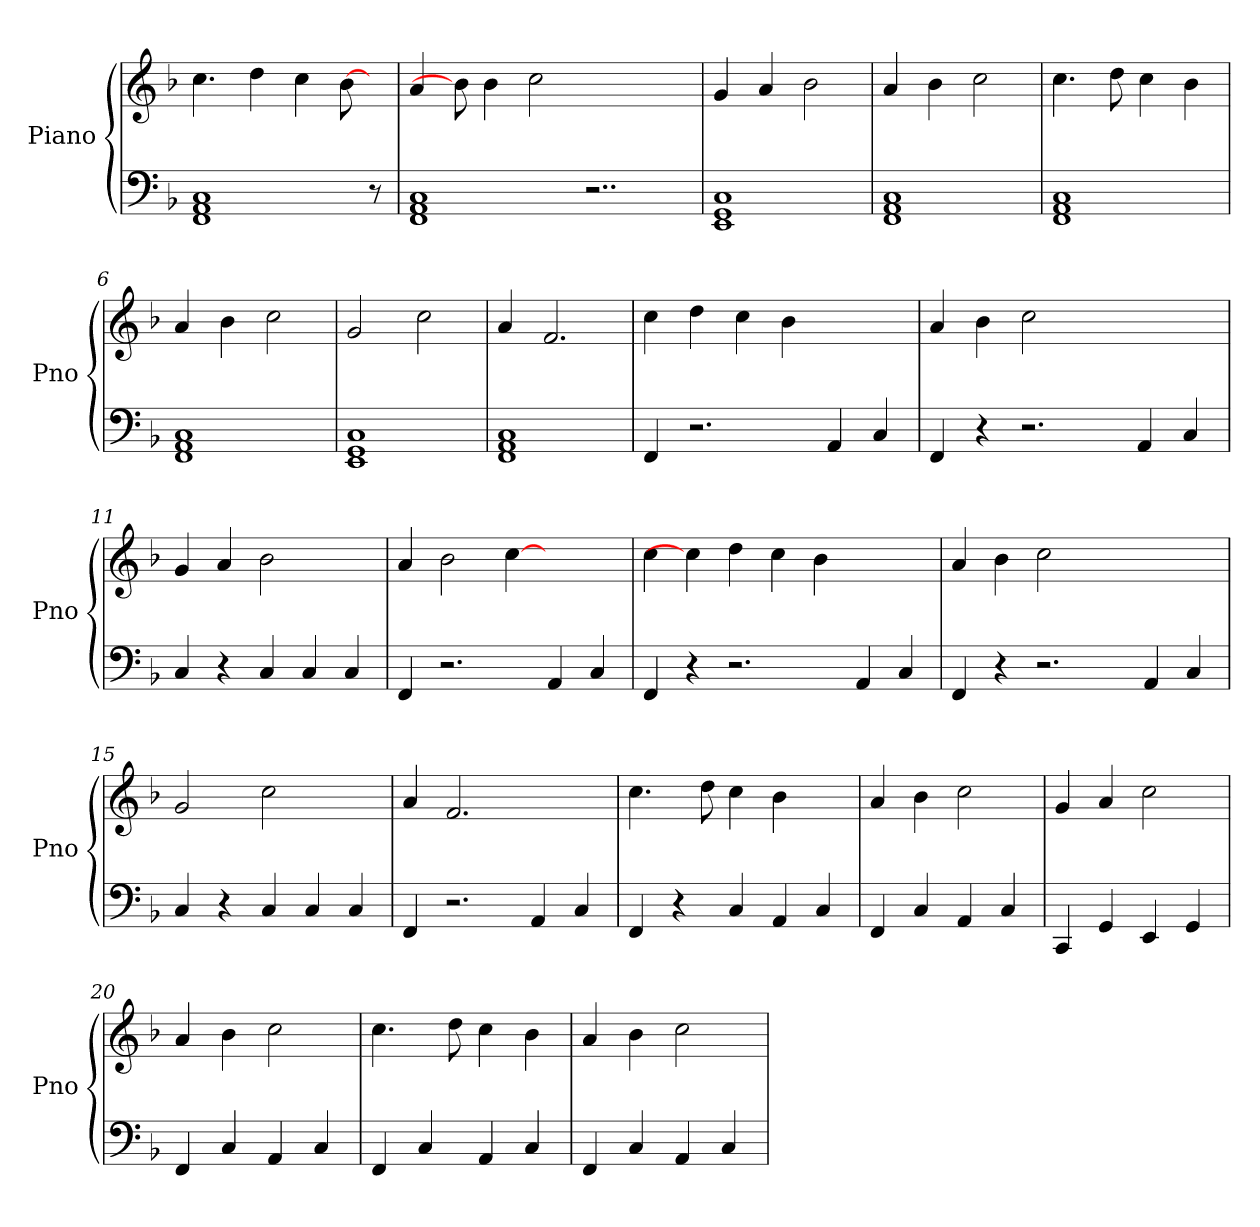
**kern	**kern
*part1	*part1
*staff2	*staff1
*I"Piano	*
*I'Pno	*
*clefF4	*clefG2
*k[b-]	*k[b-]
=1	=1
1FF\ 1AA\ 1C\	4.cc\
.	4dd\
.	4cc\
.	[8b-\
8r	8ryy
=2	=2
1C\ 1FF\ 1AA\	4a/
.	8b-\]
.	4b-\
.	2cc\
2..r	.
.	2.ryy
=3	=3
1EE\ 1GG\ 1C\	4g/
.	4a/
.	2b-\
=4	=4
1C\ 1FF\ 1AA\	4a/
.	4b-\
.	2cc\
=5	=5
1C\ 1FF\ 1AA\	4.cc\
.	8dd\
.	4cc\
.	4b-\
=6	=6
1FF\ 1AA\ 1C\	4a/
.	4b-\
.	2cc\
=7	=7
1EE\ 1GG\ 1C\	2g/
.	2cc\
=8	=8
1AA\ 1C\ 1FF\	4a/
.	2.f/
=9	=9
4FF/	4cc\
2.r	4dd\
.	4cc\
.	4b-\
4AA/	2ryy
4C/	.
=10	=10
4FF/	4a/
4r	4b-\
2.r	2cc\
.	2.ryy
4AA/	.
4C/	.
=11	=11
4C/	4g/
4r	4a/
4C/	2b-\
4C/	.
4C/	4ryy
!!LO:LB:g=z
=12	=12
4FF/	4a/
2.r	2b-\
.	[4cc\
4AA/	2ryy
4C/	.
=13	=13
4FF/	4cc\
4r	4cc\]
2.r	4dd\
.	4cc\
.	4b-\
4AA/	2ryy
4C/	.
=14	=14
4FF/	4a/
4r	4b-\
2.r	2cc\
.	2.ryy
4AA/	.
4C/	.
=15	=15
4C/	2g/
4r	.
4C/	2cc\
4C/	.
4C/	4ryy
=16	=16
4FF/	4a/
2.r	2.f/
4AA/	2ryy
4C/	.
=17	=17
4FF/	4.cc\
4r	.
.	8dd\
4C/	4cc\
4AA/	4b-\
4C/	4ryy
=18	=18
4FF/	4a/
4C/	4b-\
4AA/	2cc\
4C/	.
=19	=19
4CC/	4g/
4GG/	4a/
4EE/	2cc\
4GG/	.
=20	=20
4FF/	4a/
4C/	4b-\
4AA/	2cc\
4C/	.
=21	=21
4FF/	4.cc\
4C/	.
.	8dd\
4AA/	4cc\
4C/	4b-\
!!LO:LB:g=z
=22	=22
4FF/	4a/
4C/	4b-\
4AA/	2cc\
4C/	.
=	=
*-	*-
